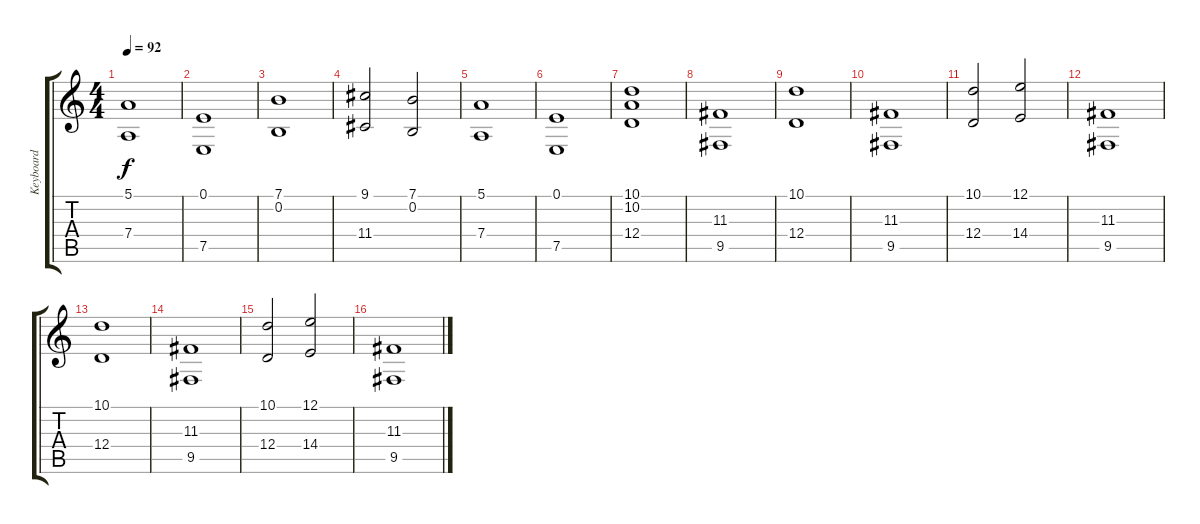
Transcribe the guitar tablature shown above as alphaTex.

\track ("Keyboard" "Keyboard") {instrument stringensemble1}
\staff {score tabs}
\tuning (E4 B3 G3 D3 A2 E2) {hide}
\ts (4 4)
\tempo 92
\clef g2
\ks c
(5.1 7.4).1{dy f} |
(0.1 7.5).1 |
(7.1 0.2).1 |
(9.1 11.4).2 (7.1 0.2).2 |
(5.1 7.4).1 |
(0.1 7.5).1 |
(10.1 10.2 12.4).1 |
(11.3 9.5).1 |
(10.1 12.4).1 |
(11.3 9.5).1 |
(10.1 12.4).2 (12.1 14.4).2 |
(11.3 9.5).1 |
(10.1 12.4).1 |
(11.3 9.5).1 |
(10.1 12.4).2 (12.1 14.4).2 |
(11.3 9.5).1
